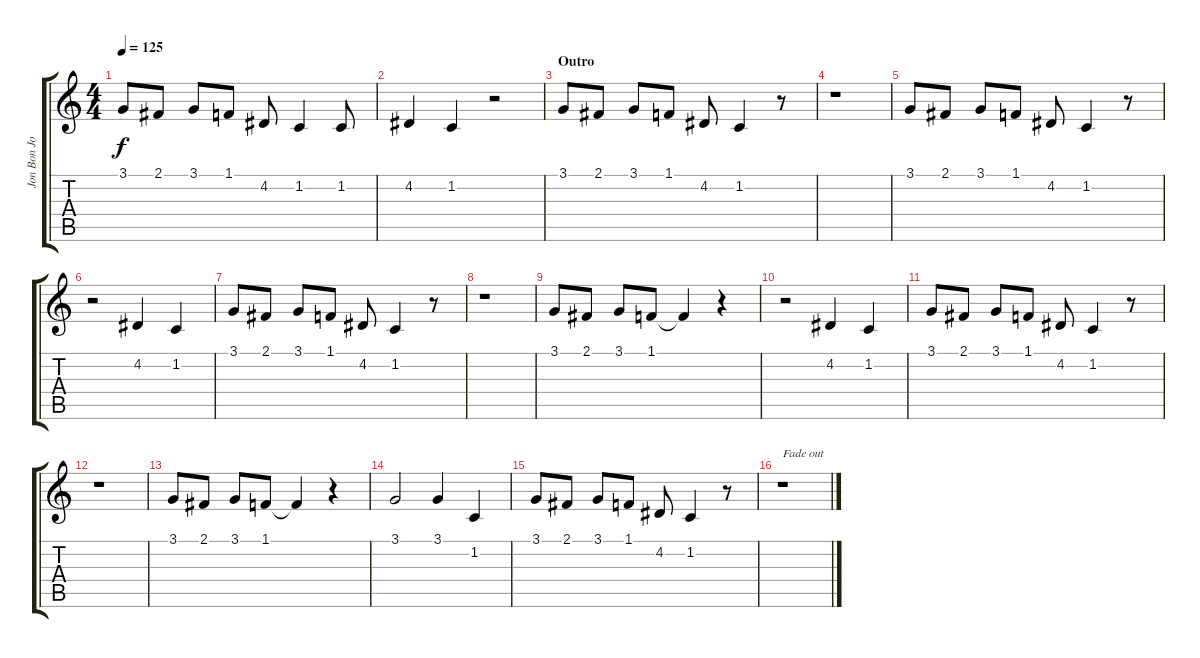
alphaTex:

\track ("Jon Bon Jovi" "Jon Bon Jo") {instrument tenorsax}
\staff {score tabs}
\tuning (E4 B3 G3 D3 A2 E2) {hide}
\ts (4 4)
\tempo 125
\clef g2
\ks c
3.1.8{dy f} 2.1.8 3.1.8 1.1.8 4.2.8 1.2.4 1.2.8 |
4.2.4 1.2.4 r.2 |
\section ("" "Outro")
3.1.8 2.1.8 3.1.8 1.1.8 4.2.8 1.2.4 r.8 |
r.1 |
3.1.8 2.1.8 3.1.8 1.1.8 4.2.8 1.2.4 r.8 |
r.2 4.2.4 1.2.4 |
3.1.8 2.1.8 3.1.8 1.1.8 4.2.8 1.2.4 r.8 |
r.1 |
3.1.8 2.1.8 3.1.8 1.1.8 1.1{t}.4 r.4 |
r.2 4.2.4 1.2.4 |
3.1.8 2.1.8 3.1.8 1.1.8 4.2.8 1.2.4 r.8 |
r.1 |
3.1.8 2.1.8 3.1.8 1.1.8 1.1{t}.4 r.4 |
3.1.2 3.1.4 1.2.4 |
3.1.8 2.1.8 3.1.8 1.1.8 4.2.8 1.2.4 r.8 |
r.1{txt "Fade out"}
